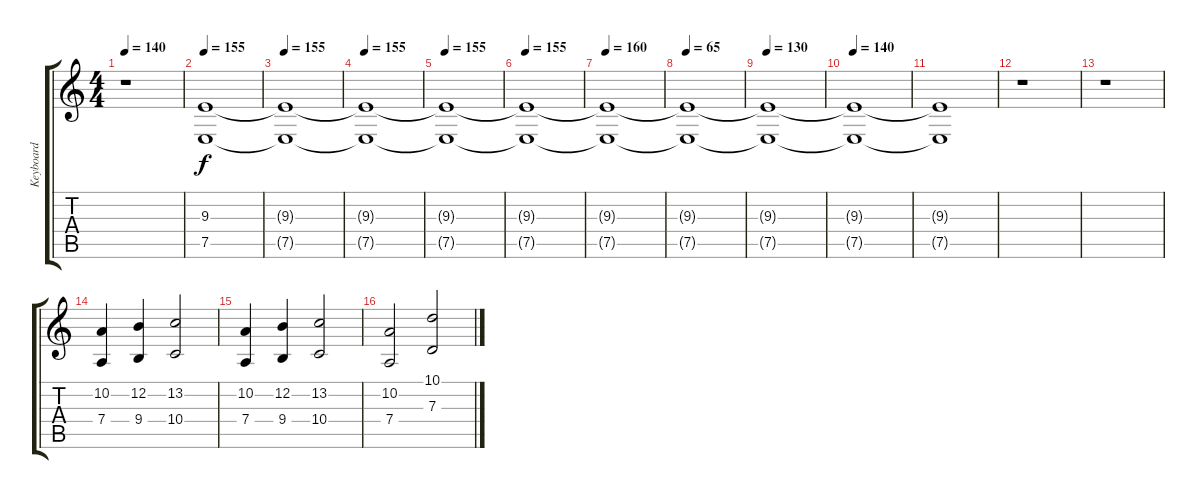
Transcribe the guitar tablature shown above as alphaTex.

\track ("Keyboard" "Keyboard") {instrument pad2warm}
\staff {score tabs}
\tuning (E4 B3 G3 D3 A2 E2) {hide}
\ts (4 4)
\tempo 140
\tempo 155
\tempo 140
\clef g2
\ks c
r.1{dy f instrument pad2warm} |
\tempo 155
(9.3 7.5).1 |
\tempo 155
(9.3{t} 7.5{t}).1 |
\tempo 155
(9.3{t} 7.5{t}).1 |
\tempo 155
(9.3{t} 7.5{t}).1 |
\tempo 155
(9.3{t} 7.5{t}).1 |
\tempo 160
(9.3{t} 7.5{t}).1 |
\tempo 65
(9.3{t} 7.5{t}).1 |
\tempo 130
(9.3{t} 7.5{t}).1 |
\tempo 140
(9.3{t} 7.5{t}).1 |
(9.3{t} 7.5{t}).1 |
r.1 |
r.1 |
(10.2 7.4).4 (12.2 9.4).4 (13.2 10.4).2 |
(10.2 7.4).4 (12.2 9.4).4 (13.2 10.4).2 |
(10.2 7.4).2 (10.1 7.3).2
